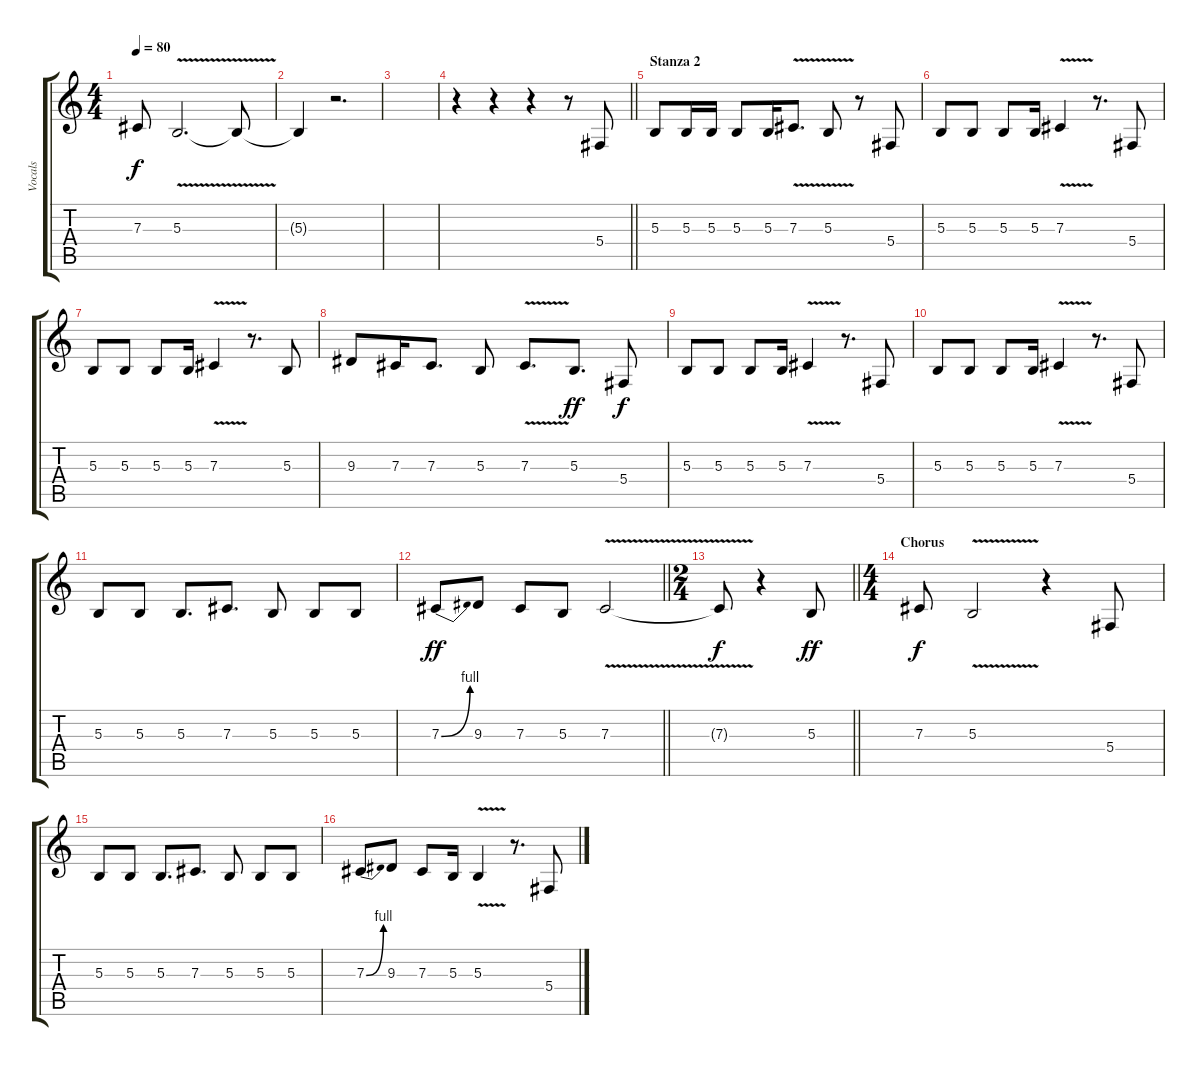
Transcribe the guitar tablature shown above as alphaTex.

\track ("Vocals" "Vocals") {instrument harmonica}
\staff {score tabs}
\tuning (Eb4 Bb3 Gb3 Db3 Ab2 Eb2) {hide}
\ts (4 4)
\tempo 80
\clef g2
\ks c
7.3.8{dy f} 5.3{v}.2{d} 5.3{t}.8 |
5.3{t}.4 r.2{d} |
|
\barLineRight lightlight
r.4 r.4 r.4 r.8 5.4.8 |
\section ("" "Stanza 2")
5.3.8 5.3.16 5.3.16 5.3.8 5.3.16 7.3{v}.8{d} 5.3{v}.8 r.8 5.4.8 |
5.3.8 5.3.8 5.3.8 5.3.16 7.3{v}.4 r.8{d} 5.4.8 |
5.3.8 5.3.8 5.3.8 5.3.16 7.3{v}.4 r.8{d} 5.3.8 |
9.3.8 7.3.16 7.3.8{d} 5.3.8 7.3{v}.8{d} 5.3.8{d dy ff} 5.4.8{dy f} |
5.3.8 5.3.8 5.3.8 5.3.16 7.3{v}.4 r.8{d} 5.4.8 |
5.3.8 5.3.8 5.3.8 5.3.16 7.3{v}.4 r.8{d} 5.4.8 |
5.3.8 5.3.8 5.3.8{d} 7.3.8{d} 5.3.8 5.3.8 5.3.8 |
\barLineRight lightlight
7.3{be (bend 0 0 60 4)}.8{dy ff} 9.3.8 7.3.8 5.3.8 7.3{v}.2 |
\ts (2 4)
\barLineRight lightlight
7.3{t}.8{dy f} r.4 5.3.8{dy ff} |
\ts (4 4)
\section ("" "Chorus ")
7.3.8{dy f} 5.3{v}.2 r.4 5.4.8 |
5.3.8 5.3.8 5.3.8{d} 7.3.8{d} 5.3.8 5.3.8 5.3.8 |
7.3{be (bend 0 0 60 4)}.8 9.3.8 7.3.8 5.3.16 5.3{v}.4 r.8{d} 5.4.8
